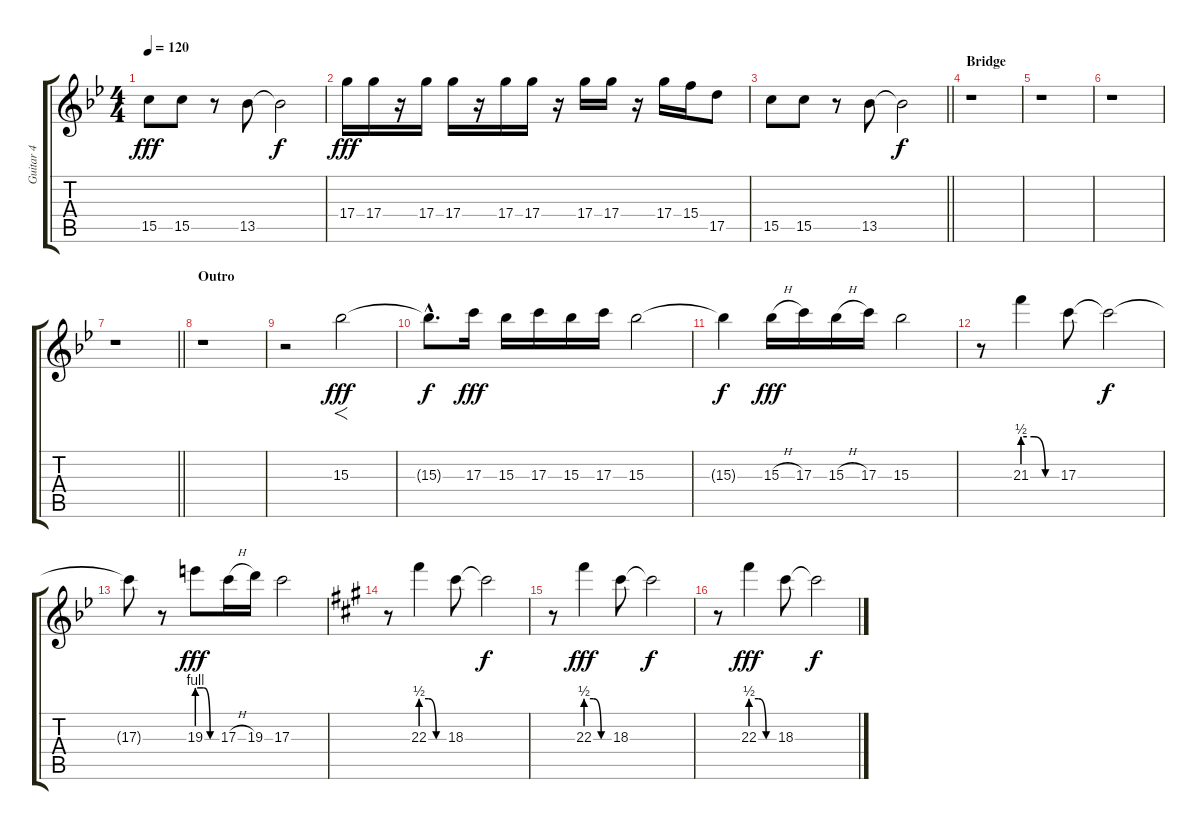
\track ("Guitar 4" "Guitar 4") {instrument distortionguitar}
\staff {score tabs}
\tuning (E4 B3 G3 D3 A2 E2) {hide}
\ts (4 4)
\tempo 120
\clef g2
\ks bb
15.5.8{dy fff} 15.5.8 r.8 13.5.8 13.5{t}.2{dy f} |
17.4.16{dy fff} 17.4.16 r.16 17.4.16 17.4.16 r.16 17.4.16 17.4.16 r.16 17.4.16 17.4.16 r.16 17.4.16 15.4.16 17.5.8 |
\barLineRight lightlight
15.5.8 15.5.8 r.8 13.5.8 13.5{t}.2{dy f} |
\section ("" "Bridge")
r.1 |
r.1 |
r.1 |
\barLineRight lightlight
r.1 |
\section ("" "Outro")
r.1 |
r.2 15.3.2{f dy fff} |
15.3{hac t}.8{d dy f} 17.3.16{dy fff} 15.3.16 17.3.16 15.3.16 17.3.16 15.3.2 |
15.3{t}.4{dy f} 15.3{h}.16{dy fff} 17.3.16 15.3{h}.16 17.3.16 15.3.2 |
r.8 21.3{be (custom 0 2 20 2 40 0 60 0)}.4 17.3.8 17.3{t}.2{dy f} |
17.3{t}.8 r.8 19.3{be (custom 0 4 20 4 40 0 60 0)}.8{dy fff} 17.3{h}.16 19.3.16 17.3.2 |
\ks a
r.8 22.3{be (custom 0 2 20 2 40 0 60 0)}.4 18.3.8 18.3{t}.2{dy f} |
r.8 22.3{be (custom 0 2 20 2 40 0 60 0)}.4{dy fff} 18.3.8 18.3{t}.2{dy f} |
r.8 22.3{be (custom 0 2 20 2 40 0 60 0)}.4{dy fff} 18.3.8 18.3{t}.2{dy f}
